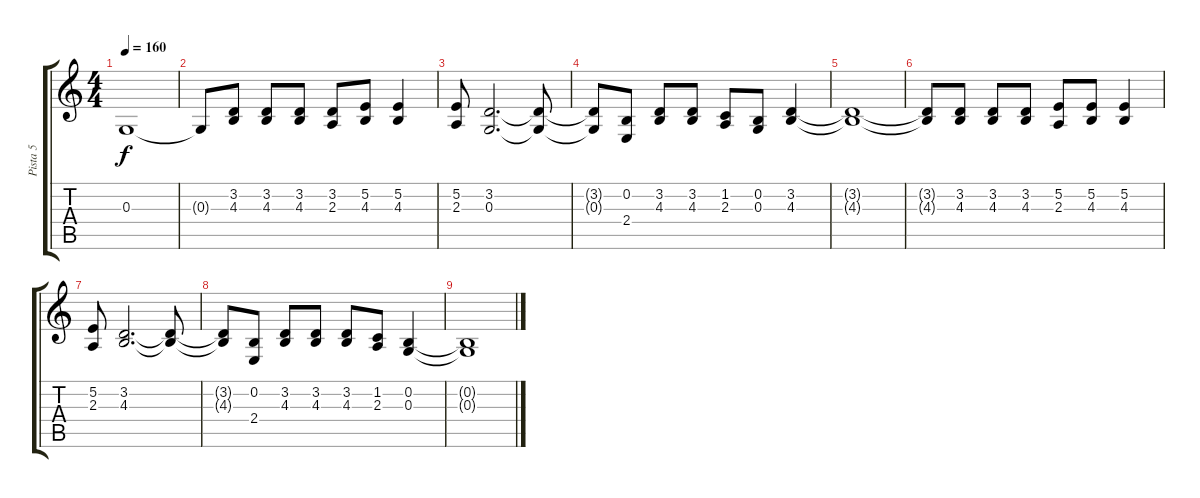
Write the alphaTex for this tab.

\track ("Pista 5" "Pista 5") {instrument electricgrandpiano}
\staff {score tabs}
\tuning (E4 B3 G3 D3 A2 E2) {hide}
\ts (4 4)
\tempo 160
\clef g2
\ks c
0.3{t}.1{dy f} |
0.3{t}.8 (3.2 4.3).8 (3.2 4.3).8 (3.2 4.3).8 (3.2 2.3).8 (5.2 4.3).8 (5.2 4.3).4 |
(5.2 2.3).8 (3.2 0.3).2{d} (3.2{t} 0.3{t}).8 |
(3.2{t} 0.3{t}).8 (0.2 2.4).8 (3.2 4.3).8 (3.2 4.3).8 (1.2 2.3).8 (0.2 0.3).8 (3.2 4.3).4 |
(3.2{t} 4.3{t}).1 |
(3.2{t} 4.3{t}).8 (3.2 4.3).8 (3.2 4.3).8 (3.2 4.3).8 (5.2 2.3).8 (5.2 4.3).8 (5.2 4.3).4 |
(5.2 2.3).8 (3.2 4.3).2{d} (3.2{t} 4.3{t}).8 |
(3.2{t} 4.3{t}).8 (0.2 2.4).8 (3.2 4.3).8 (3.2 4.3).8 (3.2 4.3).8 (1.2 2.3).8 (0.2 0.3).4 |
(0.2{t} 0.3{t}).1
